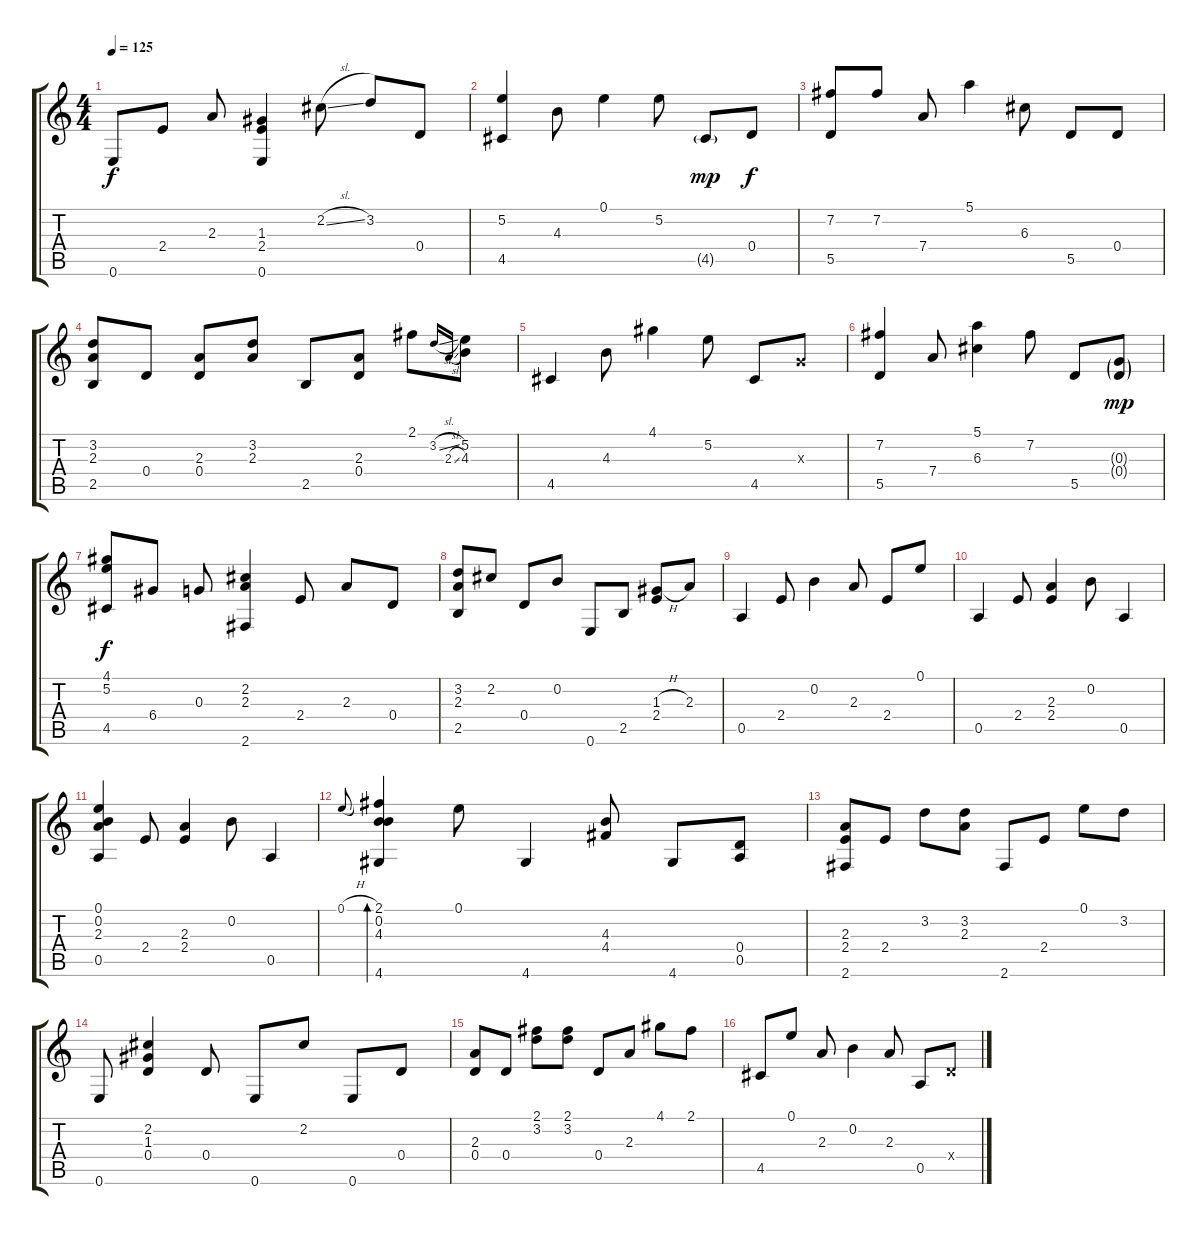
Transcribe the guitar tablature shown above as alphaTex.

\track "" {instrument acousticguitarsteel}
\staff {score tabs}
\tuning (E4 B3 G3 D3 A2 E2) {hide}
\ts (4 4)
\tempo 125
\clef g2
\ks c
0.6.8{dy f} 2.4.8 2.3.8 (1.3 2.4 0.6).4 2.2{sl}.8 3.2.8 0.4.8 |
(5.2 4.5).4 4.3.8 0.1.4 5.2.8 4.5{g}.8{dy mp} 0.4.8{dy f} |
(7.2 5.5).8 7.2.8 7.4.8 5.1.4 6.3.8 5.5.8 0.4.8 |
(3.2 2.3 2.5).8 0.4.8 (2.3 0.4).8 (3.2 2.3).8 2.5.8 (2.3 0.4).8 2.1.8 3.2{sl}.16{gr onbeat} 2.3{sl}.16{gr onbeat} (5.2 4.3).8 |
4.5.4 4.3.8 4.1.4 5.2.8 4.5.8 0.3{x}.8 |
(7.2 5.5).4 7.4.8 (5.1 6.3).4 7.2.8 5.5.8 (0.3{g} 0.4{g}).8{dy mp} |
(4.1 5.2 4.5).8{dy f} 6.4.8 0.3.8 (2.2 2.3 2.6).4 2.4.8 2.3.8 0.4.8 |
(3.2 2.3 2.5).8 2.2.8 0.4.8 0.2.8 0.6.8 2.5.8 (1.3{h} 2.4).8 2.3.8 |
0.5.4 2.4.8 0.2.4 2.3.8 2.4.8 0.1.8 |
0.5.4 2.4.8 (2.3 2.4).4 0.2.8 0.5.4 |
(0.1 0.2 2.3 0.5).4 2.4.8 (2.3 2.4).4 0.2.8 0.5.4 |
0.1{h}.8{gr onbeat} (2.1 0.2 4.3 4.6).4{bd 240} 0.1.8 4.6.4 (4.3 4.4).8 4.6.8 (0.4 0.5).8 |
(2.3 2.4 2.6).8 2.4.8 3.2.8 (3.2 2.3).8 2.6.8 2.4.8 0.1.8 3.2.8 |
0.6.8 (2.2 1.3 0.4).4 0.4.8 0.6.8 2.2.8 0.6.8 0.4.8 |
(2.3 0.4).8 0.4.8 (2.1 3.2).8 (2.1 3.2).8 0.4.8 2.3.8 4.1.8 2.1.8 |
4.5.8 0.1.8 2.3.8 0.2.4 2.3.8 0.5.8 0.4{x}.8
